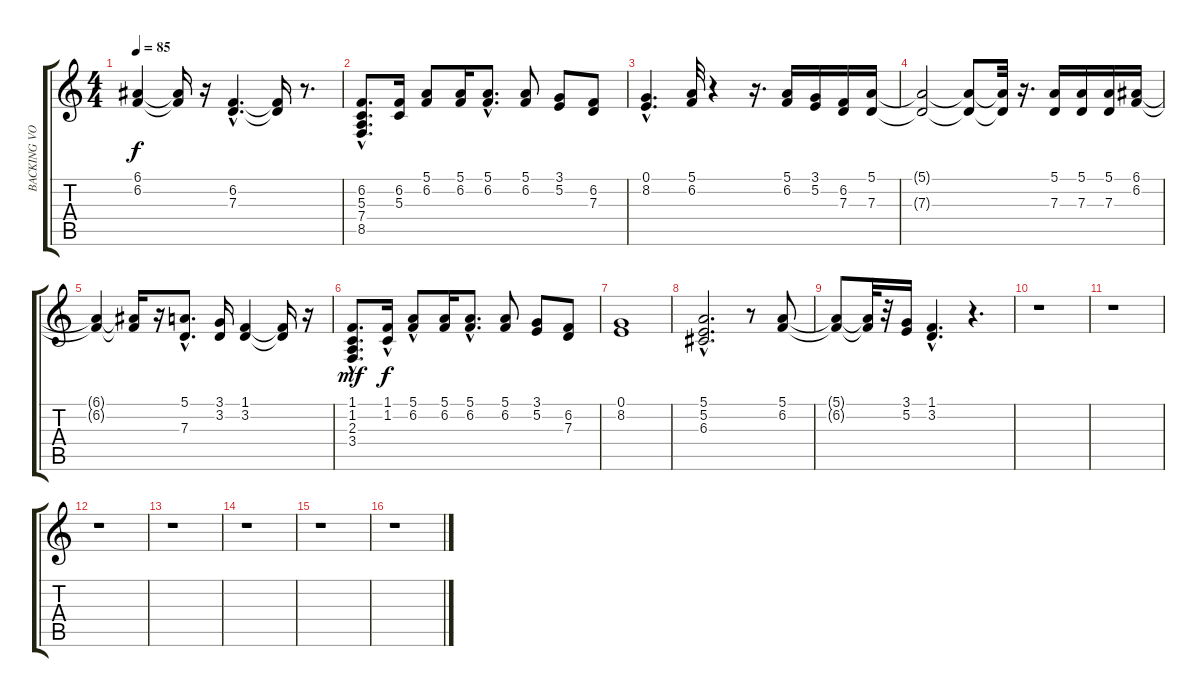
\track ("BACKING VOCALS" "BACKING VO") {instrument choiraahs}
\staff {score tabs}
\tuning (E4 B3 G3 D3 A2 E2) {hide}
\ts (4 4)
\tempo 85
\clef g2
\ks c
(6.1{t} 6.2{t}).4{dy f} (6.1{t} 6.2{t}).16 r.16 (6.2{hac} 7.3{hac}).4{d} (6.2{t} 7.3{t}).16 r.8{d} |
(6.2{hac} 5.3{hac} 7.4 8.5).8{d} (6.2 5.3).16 (5.1 6.2).8 (5.1 6.2).16 (5.1{hac} 6.2{hac}).8{d} (5.1 6.2).8 (3.1 5.2).8 (6.2 7.3).8 |
(0.1{hac} 8.2{hac}).4{d} (5.1 6.2).32 r.4 r.16{d} (5.1 6.2).16 (3.1 5.2).16 (6.2 7.3).16 (5.1 7.3).16 |
(5.1{t} 7.3{t}).2 (5.1{t} 7.3{t}).8 (5.1{t} 7.3{t}).32 r.16{d} (5.1 7.3).16 (5.1 7.3).16 (5.1 7.3).16 (6.1 6.2).16 |
(6.1{t} 6.2{t}).4 (6.1{t} 6.2{t}).16 r.16 (5.1{hac} 7.3{hac}).8{d} (3.1 3.2).16 (1.1 3.2).4 (1.1{t} 3.2{t}).16 r.16 |
(1.1{hac} 1.2{hac} 2.3{hac} 3.4{hac}).8{d dy mf} (1.1 1.2{hac}).16{dy f} (5.1{hac} 6.2).8 (5.1 6.2).16 (5.1{hac} 6.2{hac}).8{d} (5.1 6.2).8 (3.1 5.2).8 (6.2 7.3).8 |
(0.1 8.2).1 |
(5.1{hac} 5.2{hac} 6.3{hac}).2{d} r.8 (5.1 6.2).8 |
(5.1{t} 6.2{t}).8 (5.1{t} 6.2{t}).32 r.32 (3.1 5.2).16 (1.1{hac} 3.2{hac}).4{d} r.4{d} |
r.1 |
r.1 |
r.1 |
r.1 |
r.1 |
r.1 |
r.1
